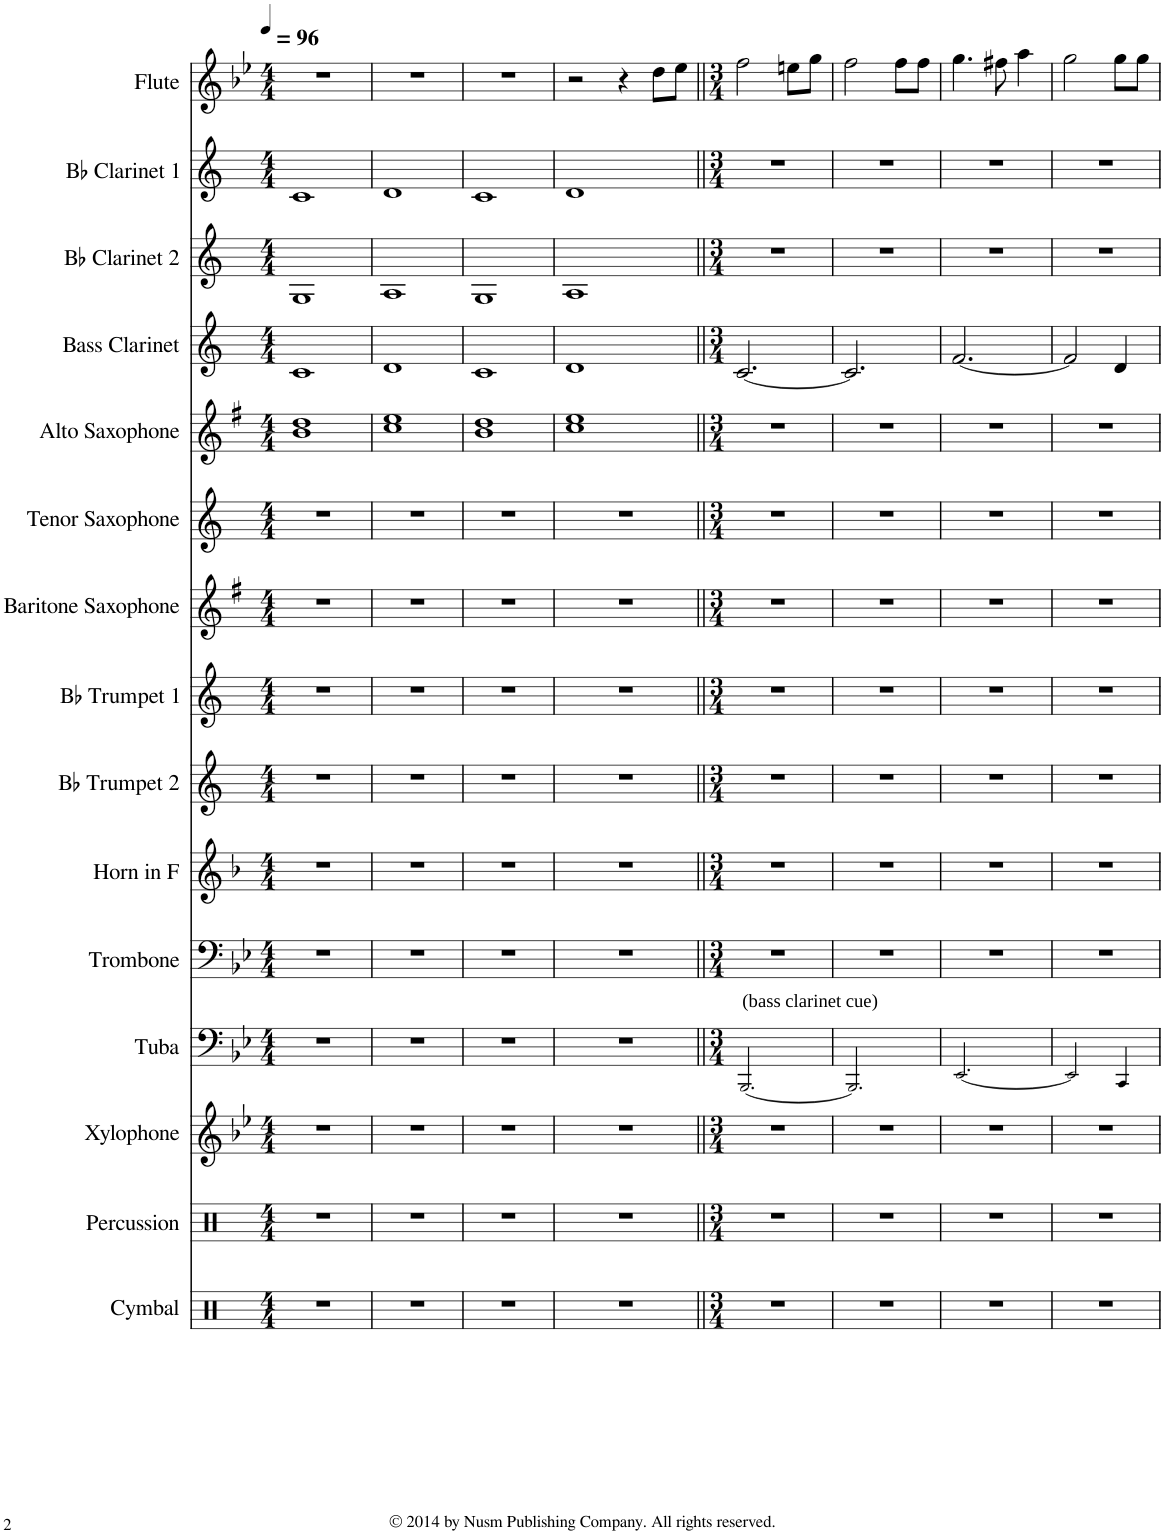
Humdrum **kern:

**kern	**kern	**kern	**kern	**kern	**kern	**kern	**kern	**kern	**kern	**kern	**kern	**kern	**kern	**kern
*part15	*part14	*part13	*part12	*part11	*part10	*part9	*part8	*part7	*part6	*part5	*part4	*part3	*part2	*part1
*staff15	*staff14	*staff13	*staff12	*staff11	*staff10	*staff9	*staff8	*staff7	*staff6	*staff5	*staff4	*staff3	*staff2	*staff1
*I"Cymbal	*I"Percussion	*I"Xylophone	*I"Tuba	*I"Trombone	*I"Horn in F	*I"Bb Trumpet 2	*I"Bb Trumpet 1	*I"Baritone Saxophone	*I"Tenor Saxophone	*I"Alto Saxophone	*I"Bass Clarinet	*I"Bb Clarinet 2	*I"Bb Clarinet 1	*I"Flute
*I'Cym.	*I'Perc.	*I'Xyl.	*I'Tu.	*I'Trb.	*	*I'Bb Tpt.2	*I'Bb Tpt.1	*I'Bar. Sax.	*I'T. Sax.	*I'A. Sax.	*I'B. Cl.	*I'Bb Cl.2	*I'Bb Cl.1	*I'Fl.
*clefX	*clefX	*clefG2	*clefF4	*clefF4	*clefG2	*clefG2	*clefG2	*clefG2	*clefG2	*clefG2	*clefG2	*clefG2	*clefG2	*clefG2
*	*	*Trd-8c-12	*	*	*Trd4c7	*Trd1c2	*Trd1c2	*Trd12c21	*Trd8c14	*Trd5c9	*Trd8c14	*Trd1c2	*Trd1c2	*
*k[]	*k[]	*k[b-e-]	*k[b-e-]	*k[b-e-]	*k[b-]	*k[]	*k[]	*k[f#]	*k[]	*k[f#]	*k[]	*k[]	*k[]	*k[b-e-]
*M4/4	*M4/4	*M4/4	*M4/4	*M4/4	*M4/4	*M4/4	*M4/4	*M4/4	*M4/4	*M4/4	*M4/4	*M4/4	*M4/4	*M4/4
=1	=1	=1	=1	=1	=1	=1	=1	=1	=1	=1	=1	=1	=1	=1
*	*	*	*	*	*	*	*	*	*	*^	*	*	*	*
!	!	!	!	!	!	!	!	!	!	!	!	!	!	!	!LO:TX:a:t== 96
1r	1r	1r	1r	1r	1r	1r	1r	1r	1r	1dd	1b	1c	1G	1c	1r
=2	=2	=2	=2	=2	=2	=2	=2	=2	=2	=2	=2	=2	=2	=2	=2
1r	1r	1r	1r	1r	1r	1r	1r	1r	1r	1ee	1cc	1d	1A	1d	1r
=3	=3	=3	=3	=3	=3	=3	=3	=3	=3	=3	=3	=3	=3	=3	=3
1r	1r	1r	1r	1r	1r	1r	1r	1r	1r	1dd	1b	1c	1G	1c	1r
=4	=4	=4	=4	=4	=4	=4	=4	=4	=4	=4	=4	=4	=4	=4	=4
1r	1r	1r	1r	1r	1r	1r	1r	1r	1r	1ee	1cc	1d	1A	1d	2r
.	.	.	.	.	.	.	.	.	.	.	.	.	.	.	4r
.	.	.	.	.	.	.	.	.	.	.	.	.	.	.	8dd\L
.	.	.	.	.	.	.	.	.	.	.	.	.	.	.	8ee-\J
*	*	*	*	*	*	*	*	*	*	*v	*v	*	*	*	*
=5||	=5||	=5||	=5||	=5||	=5||	=5||	=5||	=5||	=5||	=5||	=5||	=5||	=5||	=5||
*M3/4	*M3/4	*M3/4	*M3/4	*M3/4	*M3/4	*M3/4	*M3/4	*M3/4	*M3/4	*M3/4	*M3/4	*M3/4	*M3/4	*M3/4
!	!	!	!LO:TX:a:t=(bass clarinet cue)	!	!	!	!	!	!	!	!	!	!	!
2.r	2.r	2.r	2.BBB-/	2.r	2.r	2.r	2.r	2.r	2.r	2.r	[2.c/	2.r	2.r	2ff\
.	.	.	.	.	.	.	.	.	.	.	.	.	.	8een\L
.	.	.	.	.	.	.	.	.	.	.	.	.	.	8gg\J
=6	=6	=6	=6	=6	=6	=6	=6	=6	=6	=6	=6	=6	=6	=6
2.r	2.r	2.r	2.BBB-/	2.r	2.r	2.r	2.r	2.r	2.r	2.r	2.c/]	2.r	2.r	2ff\
.	.	.	.	.	.	.	.	.	.	.	.	.	.	8ff\L
.	.	.	.	.	.	.	.	.	.	.	.	.	.	8ff\J
=7	=7	=7	=7	=7	=7	=7	=7	=7	=7	=7	=7	=7	=7	=7
2.r	2.r	2.r	2.EE-/	2.r	2.r	2.r	2.r	2.r	2.r	2.r	[2.f/	2.r	2.r	4.gg\
.	.	.	.	.	.	.	.	.	.	.	.	.	.	8ff#X\
.	.	.	.	.	.	.	.	.	.	.	.	.	.	4aa\
=8	=8	=8	=8	=8	=8	=8	=8	=8	=8	=8	=8	=8	=8	=8
2.r	2.r	2.r	2EE-/	2.r	2.r	2.r	2.r	2.r	2.r	2.r	2f/]	2.r	2.r	2gg\
.	.	.	4CC/	.	.	.	.	.	.	.	4d/	.	.	8gg\L
.	.	.	.	.	.	.	.	.	.	.	.	.	.	8gg\J
=	=	=	=	=	=	=	=	=	=	=	=	=	=	=
*-	*-	*-	*-	*-	*-	*-	*-	*-	*-	*-	*-	*-	*-	*-
